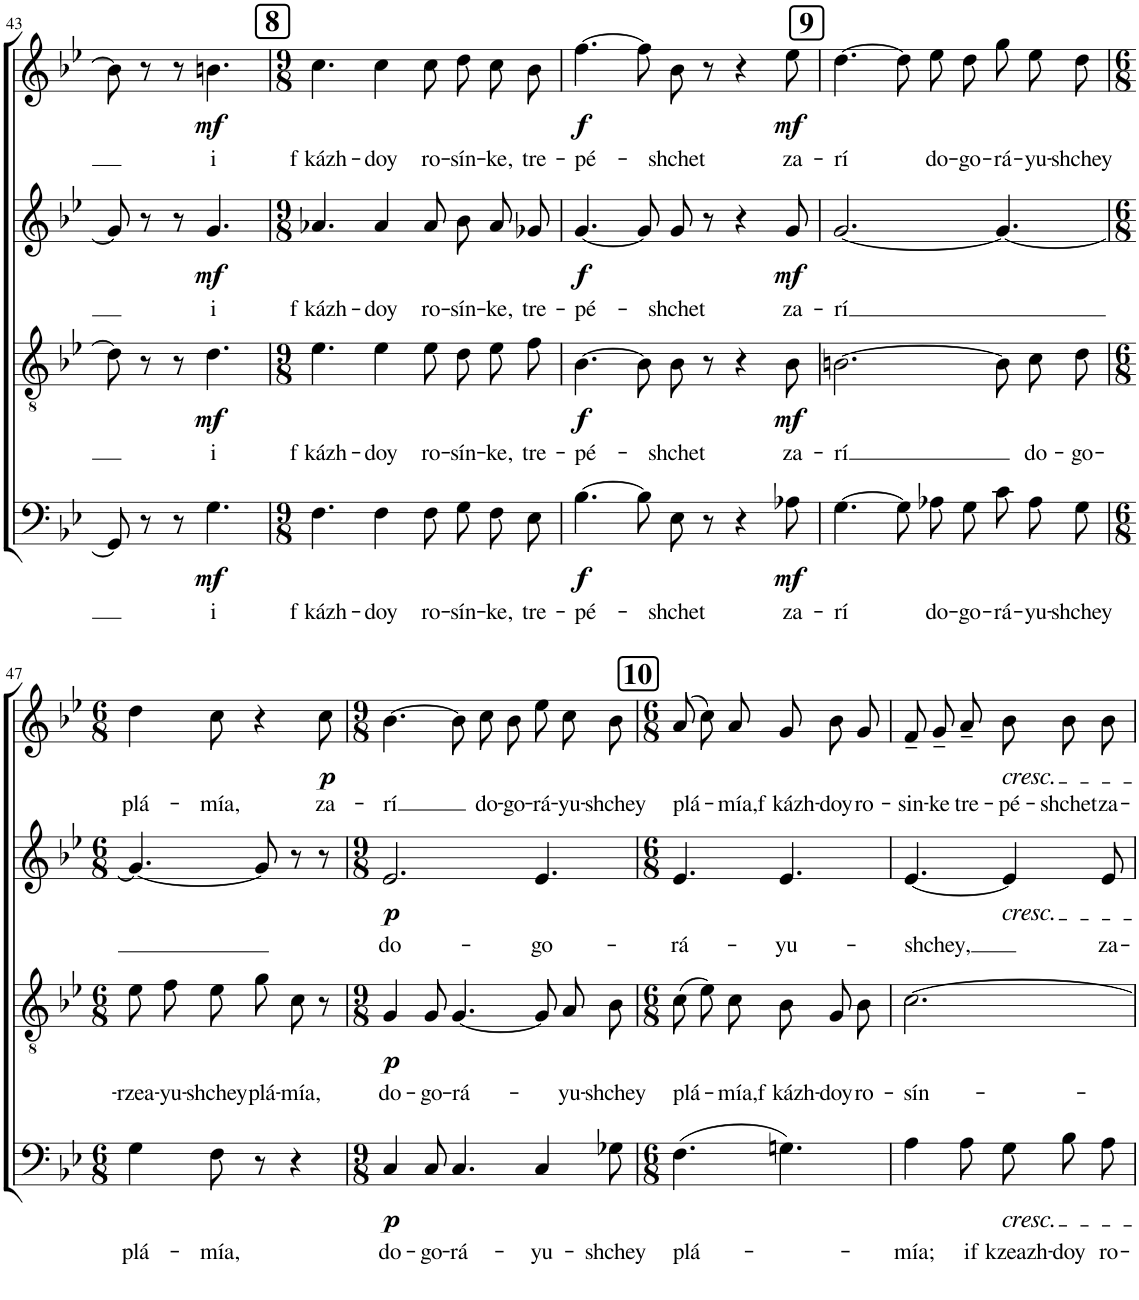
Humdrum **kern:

**kern	**text	**dynam	**kern	**text	**dynam	**kern	**text	**dynam	**kern	**text	**dynam
*part4	*part4	*part4	*part3	*part3	*part3	*part2	*part2	*part2	*part1	*part1	*part1
*staff4	*staff4	*staff4	*staff3	*staff3	*staff3	*staff2	*staff2	*staff2	*staff1	*staff1	*staff1
*I"Bass	*	*	*I"Tenor	*	*	*I"Alto	*	*	*I"Soprano	*	*
!!LO:PB:g=z
*clefF4	*	*	*clefGv2	*	*	*clefG2	*	*	*clefG2	*	*
*	*	*	*Trd1c2	*	*	*	*	*	*	*	*
*k[b-e-]	*	*	*k[b-e-]	*	*	*k[b-e-]	*	*	*k[b-e-]	*	*
*M6/8	*	*	*M6/8	*	*	*M6/8	*	*	*M6/8	*	*
=43	=43	=43	=43	=43	=43	=43	=43	=43	=43	=43	=43
8GG/]	.	.	8d\]	.	.	8g/]	.	.	8b\]	.	.
8r	.	.	8r	.	.	8r	.	.	8r	.	.
8r	.	.	8r	.	.	8r	.	.	8r	.	.
!	!LO:LY:b	!LO:DY:b	!	!LO:LY:b	!LO:DY:b	!	!LO:LY:b	!LO:DY:b	!	!LO:LY:b	!LO:DY:b
4.G\	i	mf	4.d\	i	mf	4.g/	i	mf	4.bn\	i	mf
!!LO:REH:place=s1:a:B:cj:fs=14:t=8
=44	=44	=44	=44	=44	=44	=44	=44	=44	=44	=44	=44
*M9/8	*	*	*M9/8	*	*	*M9/8	*	*	*M9/8	*	*
!	!LO:LY:b	!	!	!LO:LY:b	!	!	!LO:LY:b	!	!	!LO:LY:b	!
4.F\	f kázh-	.	4.e-\	f kázh-	.	4.a-X/	f kázh-	.	4.cc\	f kázh-	.
!	!LO:LY:b	!	!	!LO:LY:b	!	!	!LO:LY:b	!	!	!LO:LY:b	!
4F\	-doy	.	4e-\	-doy	.	4a-/	-doy	.	4cc\	-doy	.
!	!LO:LY:b	!	!	!LO:LY:b	!	!	!LO:LY:b	!	!	!LO:LY:b	!
8F\	ro-	.	8e-\	ro-	.	8a-/	ro-	.	8cc\	ro-	.
!	!LO:LY:b	!	!	!LO:LY:b	!	!	!LO:LY:b	!	!	!LO:LY:b	!
8G\L	-sín-	.	8d\L	-sín-	.	8b-/L	-sín-	.	8dd\L	-sín-	.
!	!LO:LY:b	!	!	!LO:LY:b	!	!	!LO:LY:b	!	!	!LO:LY:b	!
8F\	-ke,	.	8e-\	-ke,	.	8a-/	-ke,	.	8cc\	-ke,	.
!	!LO:LY:b	!	!	!LO:LY:b	!	!	!LO:LY:b	!	!	!LO:LY:b	!
8E-\J	tre-	.	8f\J	tre-	.	8g-X/J	tre-	.	8b-\J	tre-	.
=45	=45	=45	=45	=45	=45	=45	=45	=45	=45	=45	=45
!	!LO:LY:b	!LO:DY:b	!	!LO:LY:b	!LO:DY:b	!	!LO:LY:b	!LO:DY:b	!	!LO:LY:b	!LO:DY:b
[4.B-\	-pé-	f	[4.B-\	-pé-	f	[4.g/	-pé-	f	[4.ff\	-pé-	f
8B-\L]	.	.	8B-\L]	.	.	8g/L]	.	.	8ff\L]	.	.
!	!LO:LY:b	!	!	!LO:LY:b	!	!	!LO:LY:b	!	!	!LO:LY:b	!
8E-\J	-shchet	.	8B-\J	-shchet	.	8g/J	-shchet	.	8b-\J	-shchet	.
8r	.	.	8r	.	.	8r	.	.	8r	.	.
4r	.	.	4r	.	.	4r	.	.	4r	.	.
!	!LO:LY:b	!LO:DY:b	!	!LO:LY:b	!LO:DY:b	!	!LO:LY:b	!LO:DY:b	!	!LO:LY:b	!LO:DY:b
8A-X\	za-	mf	8B-\	za-	mf	8g/	za-	mf	8ee-\	za-	mf
!!LO:REH:place=s1:a:B:cj:fs=14:t=9
=46	=46	=46	=46	=46	=46	=46	=46	=46	=46	=46	=46
!	!LO:LY:b	!	!	!LO:LY:b	!	!	!LO:LY:b	!	!	!LO:LY:b	!
[4.G\	-rí	.	[2.Bn\	-rí	.	[2.g/	-rí	.	[4.dd\	-rí	.
8G\L]	.	.	.	.	.	.	.	.	8dd\L]	.	.
!	!LO:LY:b	!	!	!	!	!	!	!	!	!LO:LY:b	!
8A-X\	do-	.	.	.	.	.	.	.	8ee-\	do-	.
!	!LO:LY:b	!	!	!	!	!	!	!	!	!LO:LY:b	!
8G\J	-go-	.	.	.	.	.	.	.	8dd\J	-go-	.
!	!LO:LY:b	!	!	!	!	!	!	!	!	!LO:LY:b	!
8c\L	-rá-	.	8B\L]	.	.	4.g/_	.	.	8gg\L	-rá-	.
!	!LO:LY:b	!	!	!LO:LY:b	!	!	!	!	!	!LO:LY:b	!
8A-\	-yu-	.	8c\	do-	.	.	.	.	8ee-\	-yu-	.
!	!LO:LY:b	!	!	!LO:LY:b	!	!	!	!	!	!LO:LY:b	!
8G\J	-shchey	.	8d\J	-go-	.	.	.	.	8dd\J	-shchey	.
!!LO:LB:g=z
=47	=47	=47	=47	=47	=47	=47	=47	=47	=47	=47	=47
*M6/8	*	*	*M6/8	*	*	*M6/8	*	*	*M6/8	*	*
!	!LO:LY:b	!	!	!LO:LY:b	!	!	!	!	!	!LO:LY:b	!
4G\	plá-	.	8e-\L	-rzea-	.	4.g/_	.	.	4dd\	plá-	.
!	!	!	!	!LO:LY:b	!	!	!	!	!	!	!
.	.	.	8f\	-yu-	.	.	.	.	.	.	.
!	!LO:LY:b	!	!	!LO:LY:b	!	!	!	!	!	!LO:LY:b	!
8F\	-mía,	.	8e-\J	-shchey	.	.	.	.	8cc\	-mía,	.
!	!	!	!	!LO:LY:b	!	!	!	!	!	!	!
8r	.	.	8g\L	plá-	.	8g/]	.	.	4r	.	.
!	!	!	!	!LO:LY:b	!	!	!	!	!	!	!
4r	.	.	8c\J	-mía,	.	8r	.	.	.	.	.
!	!	!	!	!	!	!	!	!	!	!LO:LY:b	!LO:DY:b
.	.	.	8r	.	.	8r	.	.	8cc\	za-	p
=48	=48	=48	=48	=48	=48	=48	=48	=48	=48	=48	=48
*M9/8	*	*	*M9/8	*	*	*M9/8	*	*	*M9/8	*	*
!	!LO:LY:b	!LO:DY:b	!	!LO:LY:b	!LO:DY:b	!	!LO:LY:b	!LO:DY:b	!	!LO:LY:b	!
4C/	do-	p	4G/	do-	p	2.e-/	do-	p	[4.b-\	-rí	.
!	!LO:LY:b	!	!	!LO:LY:b	!	!	!	!	!	!	!
8C/	-go-	.	8G/	-go-	.	.	.	.	.	.	.
!	!LO:LY:b	!	!	!LO:LY:b	!	!	!	!	!	!	!
4.C/	-rá-	.	[4.G/	-rá-	.	.	.	.	8b-\L]	.	.
!	!	!	!	!	!	!	!	!	!	!LO:LY:b	!
.	.	.	.	.	.	.	.	.	8cc\	do-	.
!	!	!	!	!	!	!	!	!	!	!LO:LY:b	!
.	.	.	.	.	.	.	.	.	8b-\J	-go-	.
!	!LO:LY:b	!	!	!	!	!	!LO:LY:b	!	!	!LO:LY:b	!
4C/	-yu-	.	8G/L]	.	.	4.e-/	-go-	.	8ee-\L	-rá-	.
!	!	!	!	!LO:LY:b	!	!	!	!	!	!LO:LY:b	!
.	.	.	8A/	-yu-	.	.	.	.	8cc\	-yu-	.
!	!LO:LY:b	!	!	!LO:LY:b	!	!	!	!	!	!LO:LY:b	!
8G-X\	-shchey	.	8B-/J	-shchey	.	.	.	.	8b-\J	-shchey	.
!!LO:REH:place=s1:a:B:cj:fs=14:t=10
=49	=49	=49	=49	=49	=49	=49	=49	=49	=49	=49	=49
*M6/8	*	*	*M6/8	*	*	*M6/8	*	*	*M6/8	*	*
!	!LO:LY:b	!	!	!LO:LY:b	!	!	!LO:LY:b	!	!	!LO:LY:b	!
(4.F\	plá-	.	(8c\L	plá-	.	4.e-/	-rá-	.	(8a/L	plá-	.
.	.	.	8e-\)	.	.	.	.	.	8cc/)	.	.
!	!	!	!	!LO:LY:b	!	!	!	!	!	!LO:LY:b	!
.	.	.	8c\J	-mía,	.	.	.	.	8a/J	-mía,	.
!	!	!	!	!LO:LY:b	!	!	!LO:LY:b	!	!	!LO:LY:b	!
4.Gn\)	.	.	8B-\L	f kázh-	.	4.e-/	-yu-	.	8g/L	f kázh-	.
!	!	!	!	!LO:LY:b	!	!	!	!	!	!LO:LY:b	!
.	.	.	8G\	-doy	.	.	.	.	8b-/	-doy	.
!	!	!	!	!LO:LY:b	!	!	!	!	!	!LO:LY:b	!
.	.	.	8B-\J	ro-	.	.	.	.	8g/J	ro-	.
=50	=50	=50	=50	=50	=50	=50	=50	=50	=50	=50	=50
!	!LO:LY:b	!	!	!LO:LY:b	!	!	!LO:LY:b	!	!	!LO:LY:b	!
4A\	-mía;	.	[2.c\	-sín-	.	[4.e-/	-shchey,	.	8f~/L	-sin-	.
!	!	!	!	!	!	!	!	!	!	!LO:LY:b	!
.	.	.	.	.	.	.	.	.	8g~/	-ke	.
!	!LO:LY:b	!	!	!	!	!	!	!	!	!LO:LY:b	!
8A\	i	.	.	.	.	.	.	.	8a~/J	tre-	.
!	!	!	!	!	!	!	!	!	!LO:TX:b:i:t=cresc.	!	!
!	!	!	!	!	!	!LO:TX:b:i:t=cresc.	!	!	!	!	!
!LO:TX:b:i:t=cresc.	!	!	!	!	!	!	!	!	!	!	!
!	!LO:LY:b	!	!	!	!	!	!	!	!	!LO:LY:b	!
8G\L	f kzeazh-	.	.	.	.	4e-/]	.	.	8b-\L	-pé-	.
!	!LO:LY:b	!	!	!	!	!	!	!	!	!LO:LY:b	!
8B-\	-doy	.	.	.	.	.	.	.	8b-\	-shchet	.
!	!LO:LY:b	!	!	!	!	!	!LO:LY:b	!	!	!LO:LY:b	!
8A\J	ro-	.	.	.	.	8e-/	za-	.	8b-\J	za-	.
=	=	=	=	=	=	=	=	=	=	=	=
*-	*-	*-	*-	*-	*-	*-	*-	*-	*-	*-	*-
